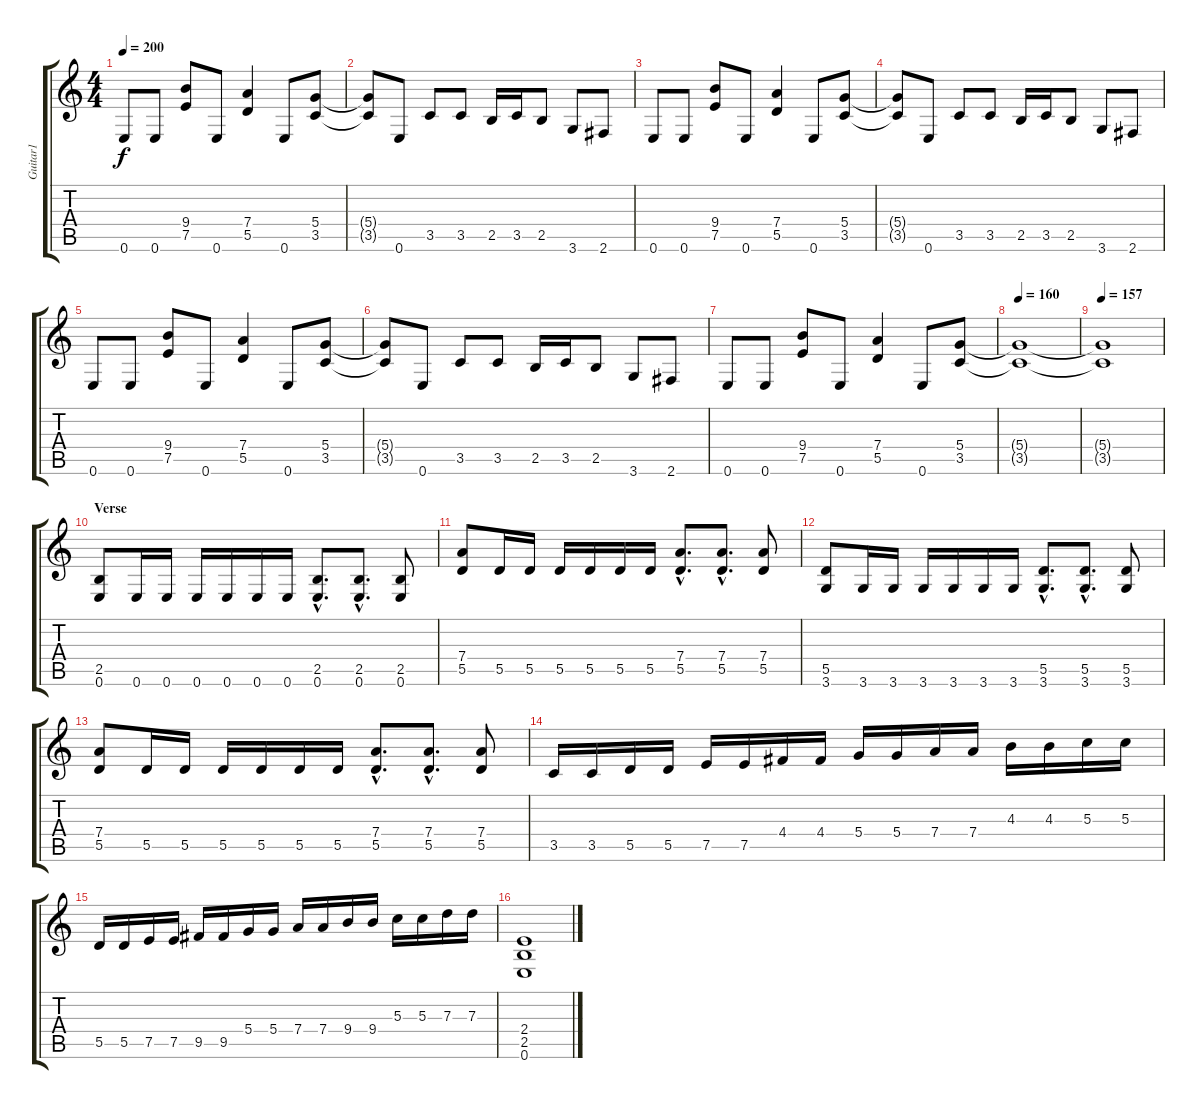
\track ("Guitar1" "Guitar1") {instrument distortionguitar}
\staff {score tabs}
\tuning (E4 B3 G3 D3 A2 E2) {hide}
\ts (4 4)
\tempo 200
\clef g2
\ks c
0.6.8{dy f} 0.6.8 (9.4 7.5).8 0.6.8 (7.4 5.5).4 0.6.8 (5.4 3.5).8 |
(5.4{t} 3.5{t}).8 0.6.8 3.5.8 3.5.8 2.5.16 3.5.16 2.5.8 3.6.8 2.6.8 |
0.6.8 0.6.8 (9.4 7.5).8 0.6.8 (7.4 5.5).4 0.6.8 (5.4 3.5).8 |
(5.4{t} 3.5{t}).8 0.6.8 3.5.8 3.5.8 2.5.16 3.5.16 2.5.8 3.6.8 2.6.8 |
0.6.8 0.6.8 (9.4 7.5).8 0.6.8 (7.4 5.5).4 0.6.8 (5.4 3.5).8 |
(5.4{t} 3.5{t}).8 0.6.8 3.5.8 3.5.8 2.5.16 3.5.16 2.5.8 3.6.8 2.6.8 |
0.6.8 0.6.8 (9.4 7.5).8 0.6.8 (7.4 5.5).4 0.6.8 (5.4 3.5).8 |
\tempo 160
(5.4{t} 3.5{t}).1 |
\tempo 157
(5.4{t} 3.5{t}).1 |
\section ("" "Verse")
(2.5 0.6).8 0.6.16 0.6.16 0.6.16 0.6.16 0.6.16 0.6.16 (2.5{hac} 0.6{hac}).8{d} (2.5{hac} 0.6{hac}).8{d} (2.5 0.6).8 |
(7.4 5.5).8 5.5.16 5.5.16 5.5.16 5.5.16 5.5.16 5.5.16 (7.4{hac} 5.5{hac}).8{d} (7.4{hac} 5.5{hac}).8{d} (7.4 5.5).8 |
(5.5 3.6).8 3.6.16 3.6.16 3.6.16 3.6.16 3.6.16 3.6.16 (5.5{hac} 3.6{hac}).8{d} (5.5{hac} 3.6{hac}).8{d} (5.5 3.6).8 |
(7.4 5.5).8 5.5.16 5.5.16 5.5.16 5.5.16 5.5.16 5.5.16 (7.4{hac} 5.5{hac}).8{d} (7.4{hac} 5.5{hac}).8{d} (7.4 5.5).8 |
3.5.16 3.5.16 5.5.16 5.5.16 7.5.16 7.5.16 4.4.16 4.4.16 5.4.16 5.4.16 7.4.16 7.4.16 4.3.16 4.3.16 5.3.16 5.3.16 |
5.5.16 5.5.16 7.5.16 7.5.16 9.5.16 9.5.16 5.4.16 5.4.16 7.4.16 7.4.16 9.4.16 9.4.16 5.3.16 5.3.16 7.3.16 7.3.16 |
(2.4 2.5 0.6).1
